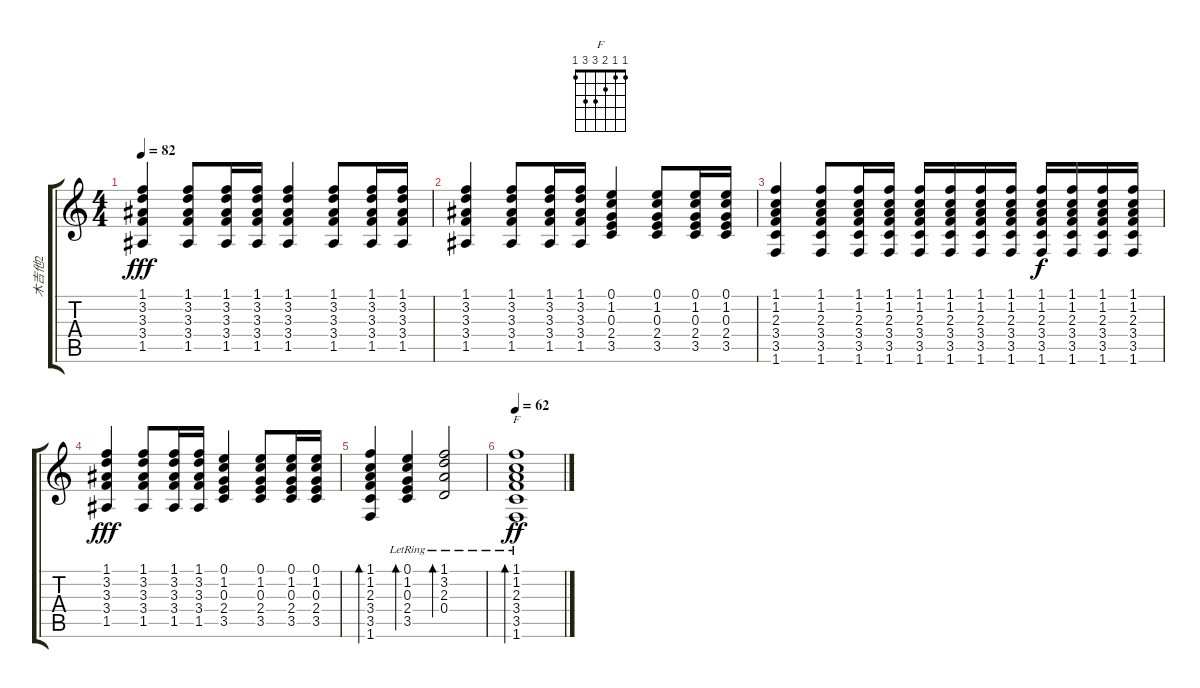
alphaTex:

\track ("木吉他2" "木吉他2") {instrument acousticguitarsteel}
\staff {score tabs}
\tuning (E4 B3 G3 D3 A2 E2) {hide}
\chord ("F" 1 1 2 3 3 1)
\ts (4 4)
\tempo 82
\clef g2
\ks c
(1.1 3.2 3.3 3.4 1.5).4{dy fff} (1.1 3.2 3.3 3.4 1.5).8 (1.1 3.2 3.3 3.4 1.5).16 (1.1 3.2 3.3 3.4 1.5).16 (1.1 3.2 3.3 3.4 1.5).4 (1.1 3.2 3.3 3.4 1.5).8 (1.1 3.2 3.3 3.4 1.5).16 (1.1 3.2 3.3 3.4 1.5).16 |
(1.1 3.2 3.3 3.4 1.5).4 (1.1 3.2 3.3 3.4 1.5).8 (1.1 3.2 3.3 3.4 1.5).16 (1.1 3.2 3.3 3.4 1.5).16 (0.1 1.2 0.3 2.4 3.5).4 (0.1 1.2 0.3 2.4 3.5).8 (0.1 1.2 0.3 2.4 3.5).16 (0.1 1.2 0.3 2.4 3.5).16 |
(1.1 1.2 2.3 3.4 3.5 1.6).4 (1.1 1.2 2.3 3.4 3.5 1.6).8 (1.1 1.2 2.3 3.4 3.5 1.6).16 (1.1 1.2 2.3 3.4 3.5 1.6).16 (1.1 1.2 2.3 3.4 3.5 1.6).16 (1.1 1.2 2.3 3.4 3.5 1.6).16 (1.1 1.2 2.3 3.4 3.5 1.6).16 (1.1 1.2 2.3 3.4 3.5 1.6).16 (1.1 1.2 2.3 3.4 3.5 1.6).16{dy f} (1.1 1.2 2.3 3.4 3.5 1.6).16 (1.1 1.2 2.3 3.4 3.5 1.6).16 (1.1 1.2 2.3 3.4 3.5 1.6).16 |
(1.1 3.2 3.3 3.4 1.5).4{dy fff} (1.1 3.2 3.3 3.4 1.5).8 (1.1 3.2 3.3 3.4 1.5).16 (1.1 3.2 3.3 3.4 1.5).16 (0.1 1.2 0.3 2.4 3.5).4 (0.1 1.2 0.3 2.4 3.5).8 (0.1 1.2 0.3 2.4 3.5).16 (0.1 1.2 0.3 2.4 3.5).16 |
(1.1 1.2 2.3 3.4 3.5 1.6).4{bd 120} (0.1{lr} 1.2 0.3 2.4 3.5).4{bd 120} (1.1 3.2{lr} 2.3 0.4).2{bd 120} |
\tempo 62
(1.1{lr} 1.2{lr} 2.3{lr} 3.4{lr} 3.5 1.6{lr}).1{bd 240 ch "F" dy ff}
